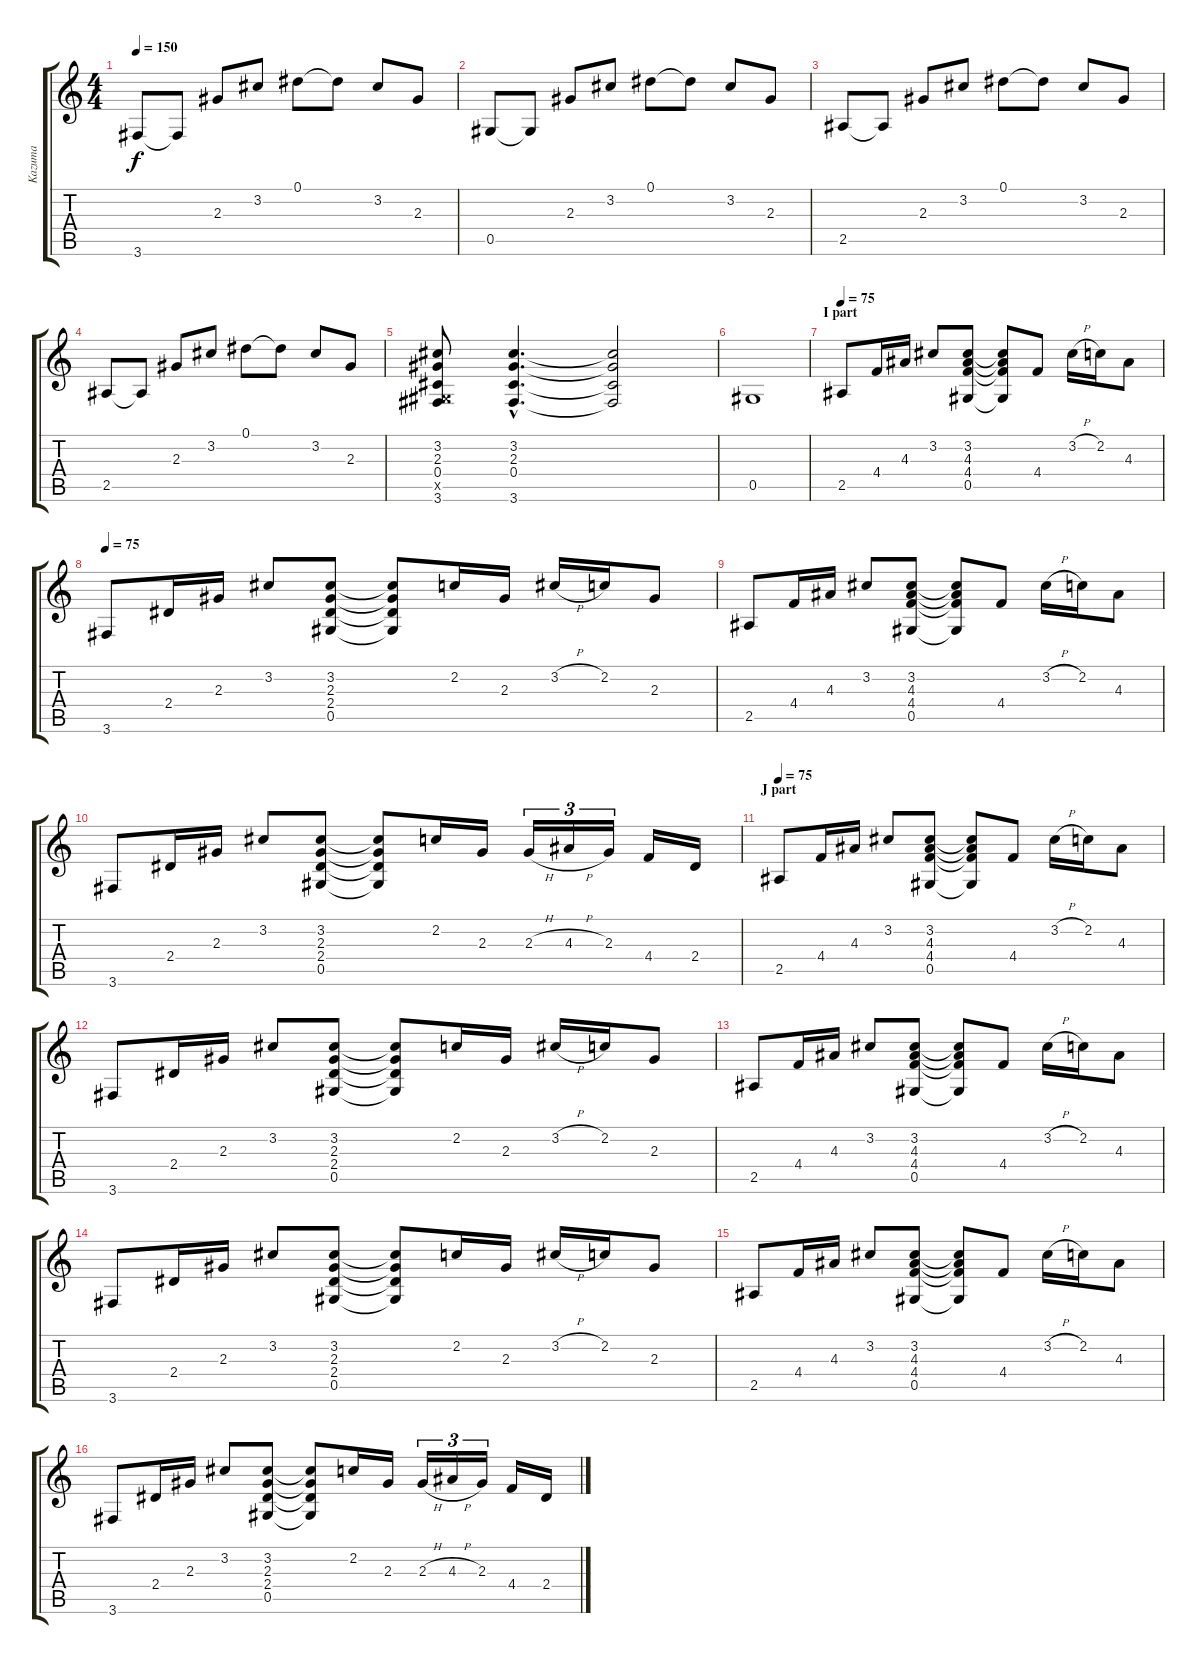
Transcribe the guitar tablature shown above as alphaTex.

\track ("Kazuma" "Kazuma") {instrument electricguitarclean}
\staff {score tabs}
\tuning (Eb4 Bb3 Gb3 Db3 Ab2 Eb2) {hide}
\ts (4 4)
\tempo 150
\clef g2
\ks c
3.6.8{dy f} 3.6{t}.8 2.3.8 3.2.8 0.1.8 0.1{t}.8 3.2.8 2.3.8 |
0.5.8 0.5{t}.8 2.3.8 3.2.8 0.1.8 0.1{t}.8 3.2.8 2.3.8 |
2.5.8 2.5{t}.8 2.3.8 3.2.8 0.1.8 0.1{t}.8 3.2.8 2.3.8 |
2.5.8 2.5{t}.8 2.3.8 3.2.8 0.1.8 0.1{t}.8 3.2.8 2.3.8 |
(3.2 2.3 0.4 0.5{x} 3.6).8 (3.2{hac} 2.3{hac} 0.4{hac} 3.6{hac}).4{d} (3.2{t} 2.3{t} 0.4{t} 3.6{t}).2 |
0.5.1 |
\section ("" "I part")
\tempo 75
2.5.8 4.4.16 4.3.16 3.2.8 (3.2 4.3 4.4 0.5).8 (3.2{t} 4.3{t} 4.4{t} 0.5{t}).8 4.4.8 3.2{h}.16 2.2.16 4.3.8 |
\tempo 75
3.6.8 2.4.16 2.3.16 3.2.8 (3.2 2.3 2.4 0.5).8 (3.2{t} 2.3{t} 2.4{t} 0.5{t}).8 2.2.16 2.3.16 3.2{h}.16 2.2.16 2.3.8 |
2.5.8 4.4.16 4.3.16 3.2.8 (3.2 4.3 4.4 0.5).8 (3.2{t} 4.3{t} 4.4{t} 0.5{t}).8 4.4.8 3.2{h}.16 2.2.16 4.3.8 |
3.6.8 2.4.16 2.3.16 3.2.8 (3.2 2.3 2.4 0.5).8 (3.2{t} 2.3{t} 2.4{t} 0.5{t}).8 2.2.16 2.3.16 2.3{h}.16{tu (3 2)} 4.3{h}.16{tu (3 2)} 2.3.16{tu (3 2)} 4.4.16 2.4.16 |
\section ("" "J part")
\tempo 75
2.5.8 4.4.16 4.3.16 3.2.8 (3.2 4.3 4.4 0.5).8 (3.2{t} 4.3{t} 4.4{t} 0.5{t}).8 4.4.8 3.2{h}.16 2.2.16 4.3.8 |
3.6.8 2.4.16 2.3.16 3.2.8 (3.2 2.3 2.4 0.5).8 (3.2{t} 2.3{t} 2.4{t} 0.5{t}).8 2.2.16 2.3.16 3.2{h}.16 2.2.16 2.3.8 |
2.5.8 4.4.16 4.3.16 3.2.8 (3.2 4.3 4.4 0.5).8 (3.2{t} 4.3{t} 4.4{t} 0.5{t}).8 4.4.8 3.2{h}.16 2.2.16 4.3.8 |
3.6.8 2.4.16 2.3.16 3.2.8 (3.2 2.3 2.4 0.5).8 (3.2{t} 2.3{t} 2.4{t} 0.5{t}).8 2.2.16 2.3.16 3.2{h}.16 2.2.16 2.3.8 |
2.5.8 4.4.16 4.3.16 3.2.8 (3.2 4.3 4.4 0.5).8 (3.2{t} 4.3{t} 4.4{t} 0.5{t}).8 4.4.8 3.2{h}.16 2.2.16 4.3.8 |
3.6.8 2.4.16 2.3.16 3.2.8 (3.2 2.3 2.4 0.5).8 (3.2{t} 2.3{t} 2.4{t} 0.5{t}).8 2.2.16 2.3.16 2.3{h}.16{tu (3 2)} 4.3{h}.16{tu (3 2)} 2.3.16{tu (3 2)} 4.4.16 2.4.16
